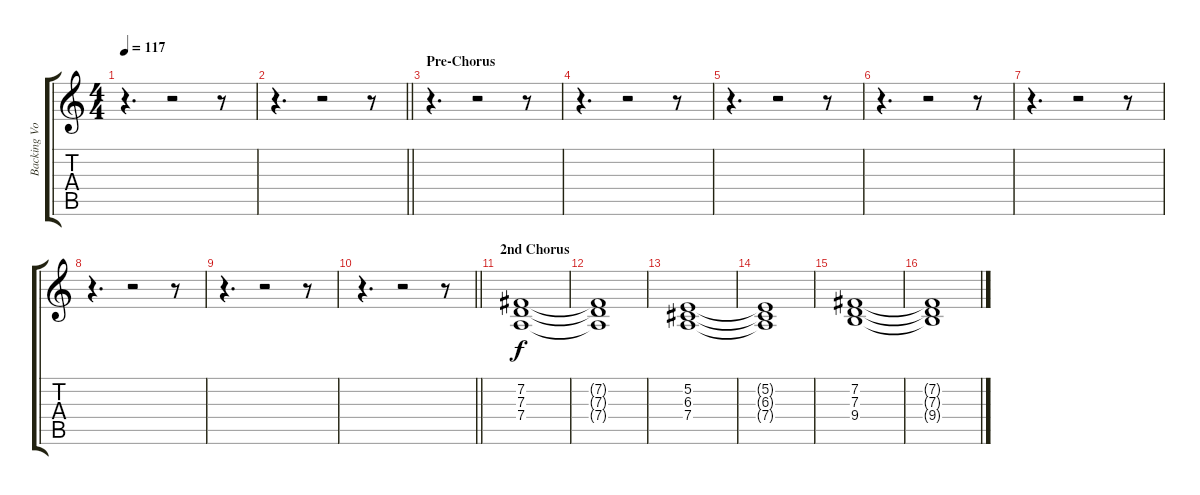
\track ("Backing Vocals" "Backing Vo") {instrument choiraahs}
\staff {score tabs}
\tuning (E4 B3 G3 D3 A2 E2) {hide}
\ts (4 4)
\tempo 117
\clef g2
\ks c
r.4{d dy f} r.2 r.8 |
\barLineRight lightlight
r.4{d} r.2 r.8 |
\section ("" "Pre-Chorus")
r.4{d} r.2 r.8 |
r.4{d} r.2 r.8 |
r.4{d} r.2 r.8 |
r.4{d} r.2 r.8 |
r.4{d} r.2 r.8 |
r.4{d} r.2 r.8 |
r.4{d} r.2 r.8 |
\barLineRight lightlight
r.4{d} r.2 r.8 |
\section ("" "2nd Chorus")
(7.2 7.3 7.4).1 |
(7.2{t} 7.3{t} 7.4{t}).1 |
(5.2 6.3 7.4).1 |
(5.2{t} 6.3{t} 7.4{t}).1 |
(7.2 7.3 9.4).1 |
(7.2{t} 7.3{t} 9.4{t}).1
